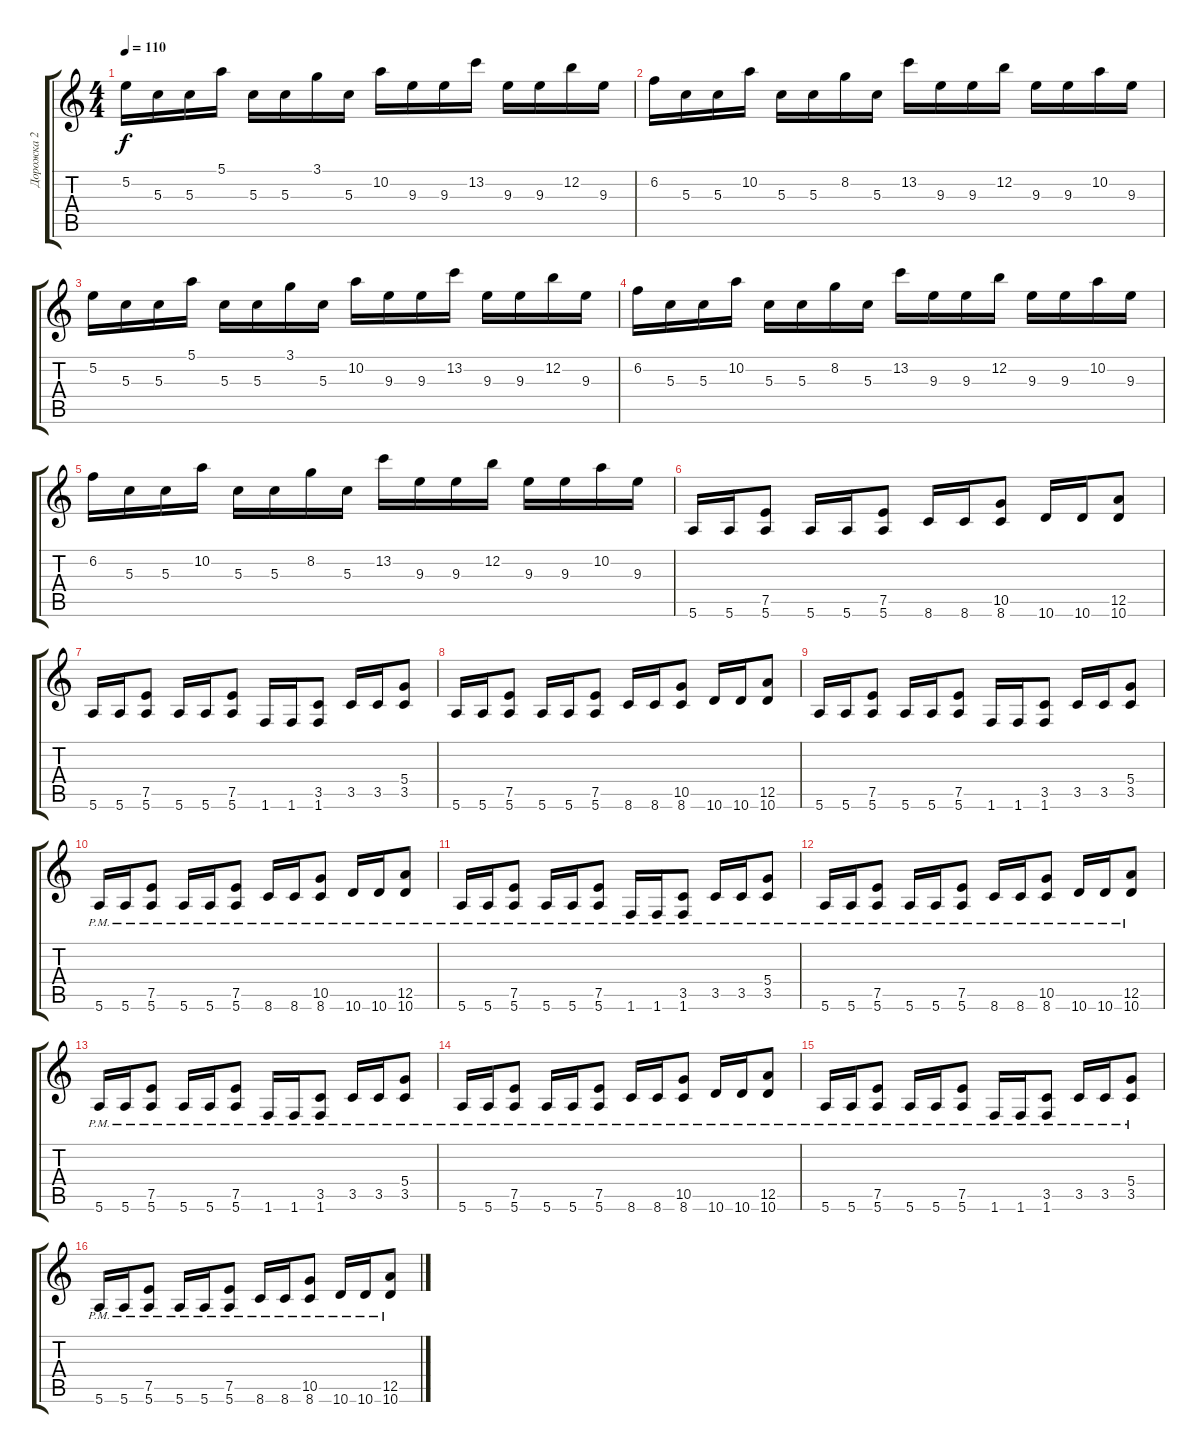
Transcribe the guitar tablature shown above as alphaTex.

\track ("Дорожка 2" "Дорожка 2") {instrument distortionguitar}
\staff {score tabs}
\tuning (E4 B3 G3 D3 A2 E2) {hide}
\ts (4 4)
\tempo 110
\clef g2
\ks c
5.2.16{dy f} 5.3.16 5.3.16 5.1.16 5.3.16 5.3.16 3.1.16 5.3.16 10.2.16 9.3.16 9.3.16 13.2.16 9.3.16 9.3.16 12.2.16 9.3.16 |
6.2.16 5.3.16 5.3.16 10.2.16 5.3.16 5.3.16 8.2.16 5.3.16 13.2.16 9.3.16 9.3.16 12.2.16 9.3.16 9.3.16 10.2.16 9.3.16 |
5.2.16 5.3.16 5.3.16 5.1.16 5.3.16 5.3.16 3.1.16 5.3.16 10.2.16 9.3.16 9.3.16 13.2.16 9.3.16 9.3.16 12.2.16 9.3.16 |
6.2.16 5.3.16 5.3.16 10.2.16 5.3.16 5.3.16 8.2.16 5.3.16 13.2.16 9.3.16 9.3.16 12.2.16 9.3.16 9.3.16 10.2.16 9.3.16 |
6.2.16 5.3.16 5.3.16 10.2.16 5.3.16 5.3.16 8.2.16 5.3.16 13.2.16 9.3.16 9.3.16 12.2.16 9.3.16 9.3.16 10.2.16 9.3.16 |
5.6.16 5.6.16 (7.5 5.6).8 5.6.16 5.6.16 (7.5 5.6).8 8.6.16 8.6.16 (10.5 8.6).8 10.6.16 10.6.16 (12.5 10.6).8 |
5.6.16 5.6.16 (7.5 5.6).8 5.6.16 5.6.16 (7.5 5.6).8 1.6.16 1.6.16 (3.5 1.6).8 3.5.16 3.5.16 (5.4 3.5).8 |
5.6.16 5.6.16 (7.5 5.6).8 5.6.16 5.6.16 (7.5 5.6).8 8.6.16 8.6.16 (10.5 8.6).8 10.6.16 10.6.16 (12.5 10.6).8 |
5.6.16 5.6.16 (7.5 5.6).8 5.6.16 5.6.16 (7.5 5.6).8 1.6.16 1.6.16 (3.5 1.6).8 3.5.16 3.5.16 (5.4 3.5).8 |
5.6{pm}.16 5.6{pm}.16 (7.5 5.6{pm}).8 5.6{pm}.16 5.6{pm}.16 (7.5 5.6{pm}).8 8.6{pm}.16 8.6{pm}.16 (10.5 8.6{pm}).8 10.6{pm}.16 10.6{pm}.16 (12.5 10.6{pm}).8 |
5.6{pm}.16 5.6{pm}.16 (7.5 5.6{pm}).8 5.6{pm}.16 5.6{pm}.16 (7.5 5.6{pm}).8 1.6{pm}.16 1.6{pm}.16 (3.5 1.6{pm}).8 3.5{pm}.16 3.5{pm}.16 (5.4 3.5{pm}).8 |
5.6{pm}.16 5.6{pm}.16 (7.5 5.6{pm}).8 5.6{pm}.16 5.6{pm}.16 (7.5 5.6{pm}).8 8.6{pm}.16 8.6{pm}.16 (10.5 8.6{pm}).8 10.6{pm}.16 10.6{pm}.16 (12.5 10.6{pm}).8 |
5.6{pm}.16 5.6{pm}.16 (7.5 5.6{pm}).8 5.6{pm}.16 5.6{pm}.16 (7.5 5.6{pm}).8 1.6{pm}.16 1.6{pm}.16 (3.5 1.6{pm}).8 3.5{pm}.16 3.5{pm}.16 (5.4 3.5{pm}).8 |
5.6{pm}.16 5.6{pm}.16 (7.5 5.6{pm}).8 5.6{pm}.16 5.6{pm}.16 (7.5 5.6{pm}).8 8.6{pm}.16 8.6{pm}.16 (10.5 8.6{pm}).8 10.6{pm}.16 10.6{pm}.16 (12.5 10.6{pm}).8 |
5.6{pm}.16 5.6{pm}.16 (7.5 5.6{pm}).8 5.6{pm}.16 5.6{pm}.16 (7.5 5.6{pm}).8 1.6{pm}.16 1.6{pm}.16 (3.5 1.6{pm}).8 3.5{pm}.16 3.5{pm}.16 (5.4 3.5{pm}).8 |
5.6{pm}.16 5.6{pm}.16 (7.5 5.6{pm}).8 5.6{pm}.16 5.6{pm}.16 (7.5 5.6{pm}).8 8.6{pm}.16 8.6{pm}.16 (10.5 8.6{pm}).8 10.6{pm}.16 10.6{pm}.16 (12.5 10.6{pm}).8
